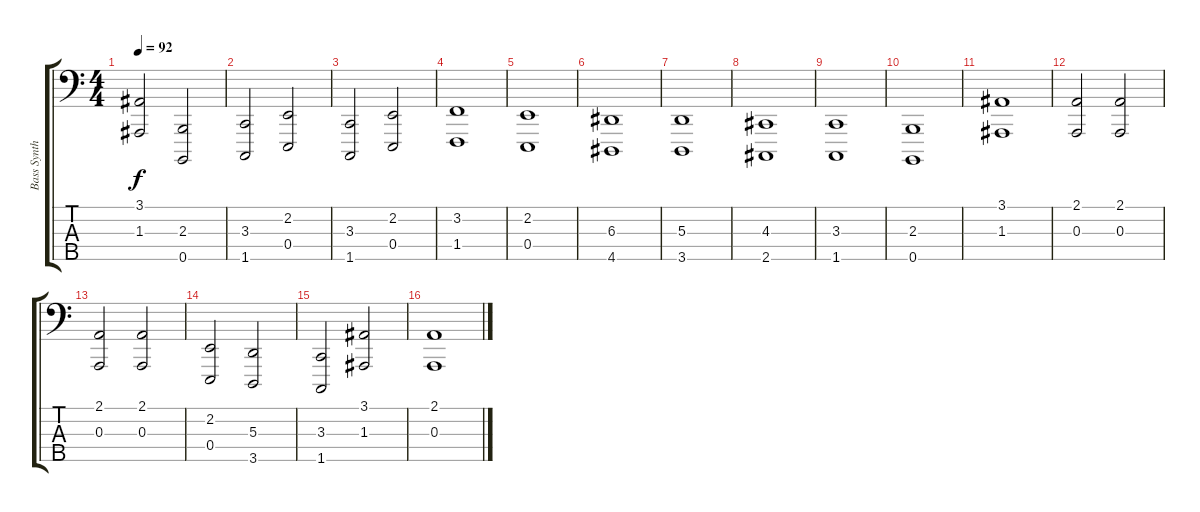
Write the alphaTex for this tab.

\track ("Bass Synth" "Bass Synth") {instrument synthstrings2}
\staff {score tabs}
\tuning (G2 D2 A1 E1 B0) {hide}
\ts (4 4)
\tempo 92
\clef f4
\ks c
(3.1 1.3).2{dy f} (2.3 0.5).2 |
(3.3 1.5).2 (2.2 0.4).2 |
(3.3 1.5).2 (2.2 0.4).2 |
(3.2 1.4).1 |
(2.2 0.4).1 |
(6.3 4.5).1 |
(5.3 3.5).1 |
(4.3 2.5).1 |
(3.3 1.5).1 |
(2.3 0.5).1 |
(3.1 1.3).1 |
(2.1 0.3).2 (2.1 0.3).2 |
(2.1 0.3).2 (2.1 0.3).2 |
(2.2 0.4).2 (5.3 3.5).2 |
(3.3 1.5).2 (3.1 1.3).2 |
(2.1 0.3).1
